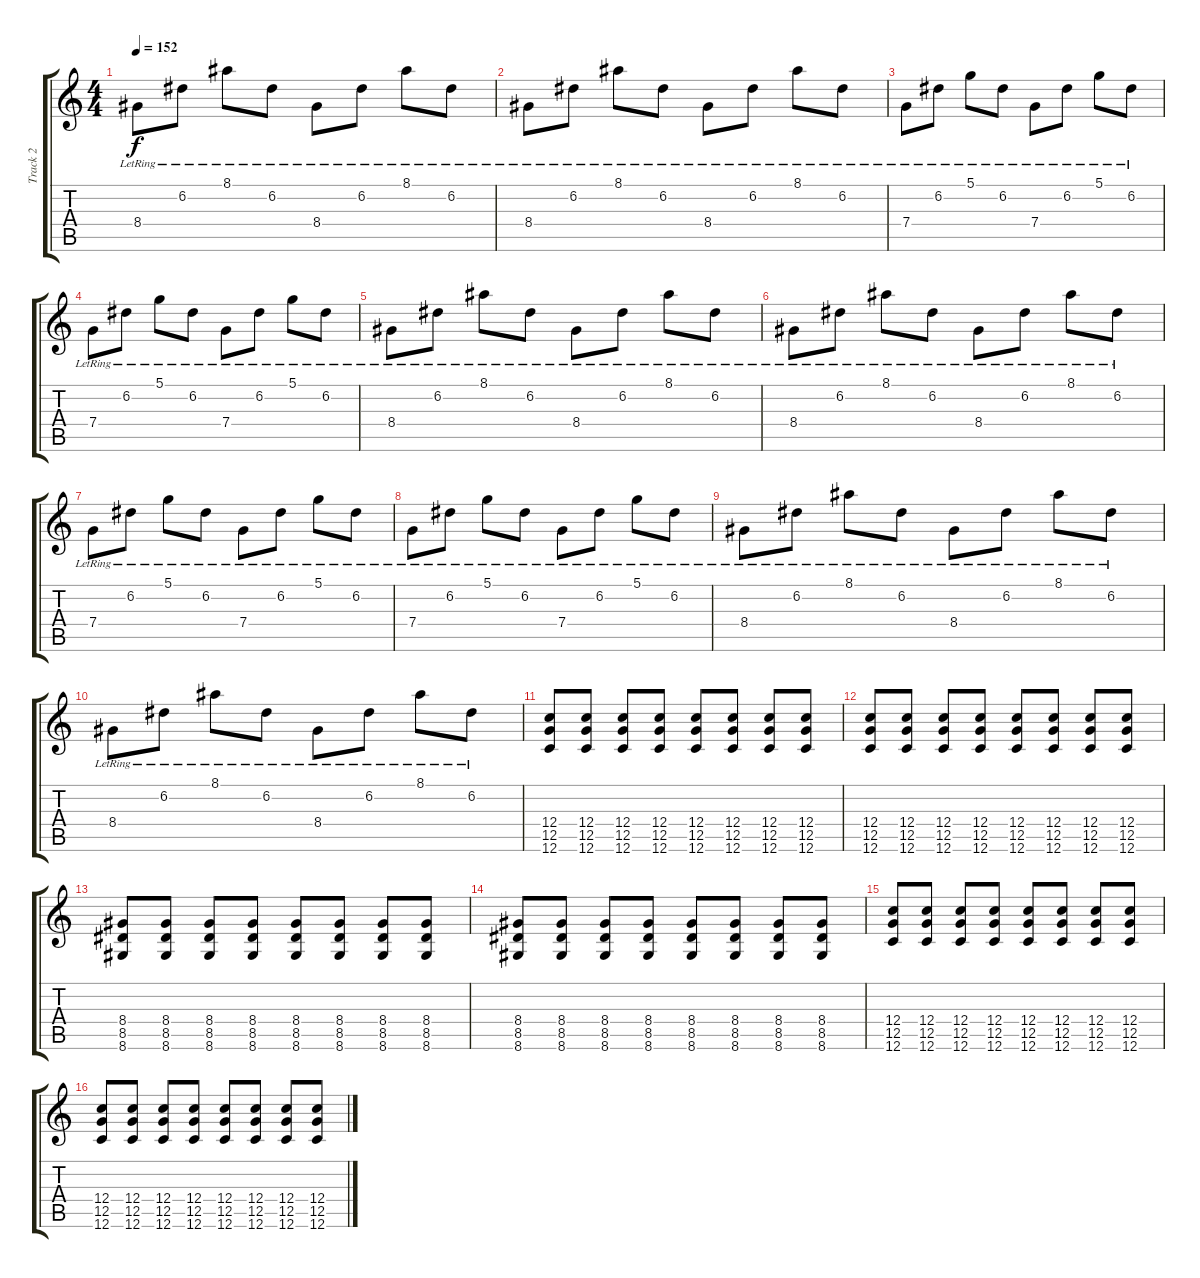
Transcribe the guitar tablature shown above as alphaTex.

\track ("Track 2" "Track 2") {instrument electricguitarclean}
\staff {score tabs}
\tuning (D4 A3 F3 C3 G2 C2) {hide}
\ts (4 4)
\tempo 152
\clef g2
\ks c
8.4{lr}.8{dy f} 6.2{lr}.8 8.1{lr}.8 6.2{lr}.8 8.4{lr}.8 6.2{lr}.8 8.1{lr}.8 6.2{lr}.8 |
8.4{lr}.8 6.2{lr}.8 8.1{lr}.8 6.2{lr}.8 8.4{lr}.8 6.2{lr}.8 8.1{lr}.8 6.2{lr}.8 |
7.4{lr}.8 6.2{lr}.8 5.1{lr}.8 6.2{lr}.8 7.4{lr}.8 6.2{lr}.8 5.1{lr}.8 6.2{lr}.8 |
7.4{lr}.8 6.2{lr}.8 5.1{lr}.8 6.2{lr}.8 7.4{lr}.8 6.2{lr}.8 5.1{lr}.8 6.2{lr}.8 |
8.4{lr}.8 6.2{lr}.8 8.1{lr}.8 6.2{lr}.8 8.4{lr}.8 6.2{lr}.8 8.1{lr}.8 6.2{lr}.8 |
8.4{lr}.8 6.2{lr}.8 8.1{lr}.8 6.2{lr}.8 8.4{lr}.8 6.2{lr}.8 8.1{lr}.8 6.2{lr}.8 |
7.4{lr}.8 6.2{lr}.8 5.1{lr}.8 6.2{lr}.8 7.4{lr}.8 6.2{lr}.8 5.1{lr}.8 6.2{lr}.8 |
7.4{lr}.8 6.2{lr}.8 5.1{lr}.8 6.2{lr}.8 7.4{lr}.8 6.2{lr}.8 5.1{lr}.8 6.2{lr}.8 |
8.4{lr}.8 6.2{lr}.8 8.1{lr}.8 6.2{lr}.8 8.4{lr}.8 6.2{lr}.8 8.1{lr}.8 6.2{lr}.8 |
8.4{lr}.8 6.2{lr}.8 8.1{lr}.8 6.2{lr}.8 8.4{lr}.8 6.2{lr}.8 8.1{lr}.8 6.2{lr}.8 |
(12.4 12.5 12.6).8{instrument distortionguitar} (12.4 12.5 12.6).8 (12.4 12.5 12.6).8 (12.4 12.5 12.6).8 (12.4 12.5 12.6).8 (12.4 12.5 12.6).8 (12.4 12.5 12.6).8 (12.4 12.5 12.6).8 |
(12.4 12.5 12.6).8 (12.4 12.5 12.6).8 (12.4 12.5 12.6).8 (12.4 12.5 12.6).8 (12.4 12.5 12.6).8 (12.4 12.5 12.6).8 (12.4 12.5 12.6).8 (12.4 12.5 12.6).8 |
(8.4 8.5 8.6).8 (8.4 8.5 8.6).8 (8.4 8.5 8.6).8 (8.4 8.5 8.6).8 (8.4 8.5 8.6).8 (8.4 8.5 8.6).8 (8.4 8.5 8.6).8 (8.4 8.5 8.6).8 |
(8.4 8.5 8.6).8 (8.4 8.5 8.6).8 (8.4 8.5 8.6).8 (8.4 8.5 8.6).8 (8.4 8.5 8.6).8 (8.4 8.5 8.6).8 (8.4 8.5 8.6).8 (8.4 8.5 8.6).8 |
(12.4 12.5 12.6).8 (12.4 12.5 12.6).8 (12.4 12.5 12.6).8 (12.4 12.5 12.6).8 (12.4 12.5 12.6).8 (12.4 12.5 12.6).8 (12.4 12.5 12.6).8 (12.4 12.5 12.6).8 |
(12.4 12.5 12.6).8 (12.4 12.5 12.6).8 (12.4 12.5 12.6).8 (12.4 12.5 12.6).8 (12.4 12.5 12.6).8 (12.4 12.5 12.6).8 (12.4 12.5 12.6).8 (12.4 12.5 12.6).8
